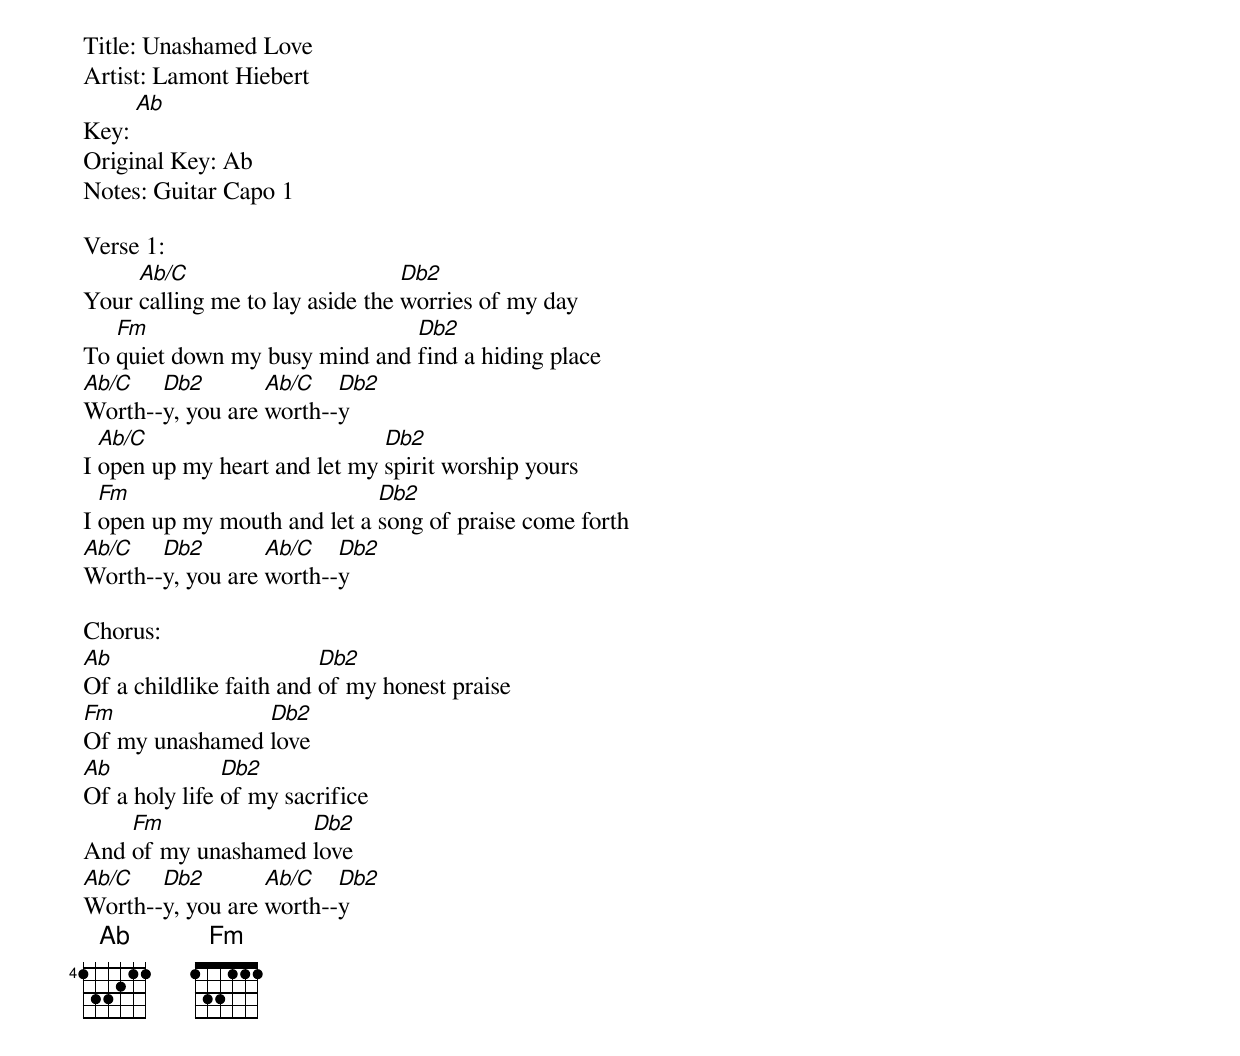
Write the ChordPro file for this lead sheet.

Title: Unashamed Love
Artist: Lamont Hiebert
Key: [Ab]
Original Key: Ab
Notes: Guitar Capo 1

Verse 1:
Your [Ab/C]calling me to lay aside the [Db2]worries of my day
To [Fm]quiet down my busy mind and [Db2]find a hiding place
[Ab/C]Worth--[Db2]y, you are [Ab/C]worth--[Db2]y
I [Ab/C]open up my heart and let my [Db2]spirit worship yours
I [Fm]open up my mouth and let a [Db2]song of praise come forth
[Ab/C]Worth--[Db2]y, you are [Ab/C]worth--[Db2]y

Chorus:
[Ab]Of a childlike faith and [Db2]of my honest praise
[Fm]Of my unashamed [Db2]love
[Ab]Of a holy life [Db2]of my sacrifice
And [Fm]of my unashamed [Db2]love
[Ab/C]Worth--[Db2]y, you are [Ab/C]worth--[Db2]y
